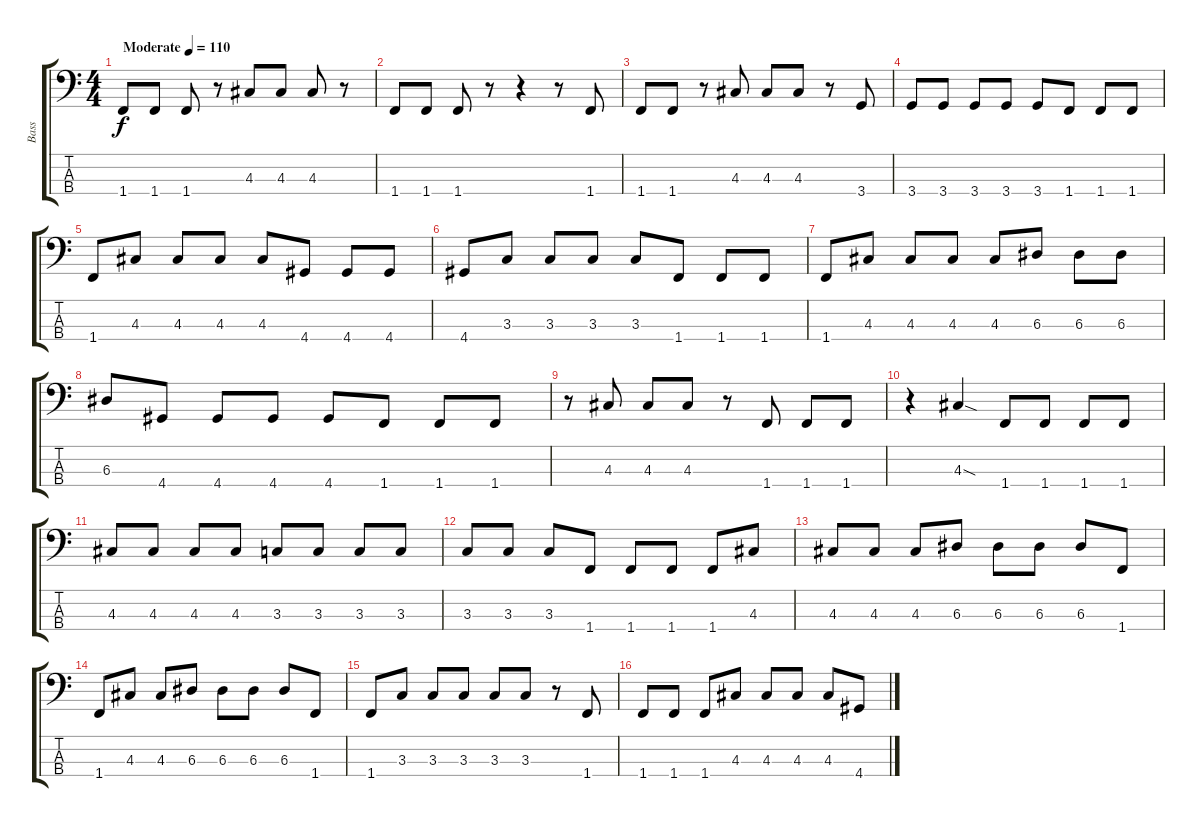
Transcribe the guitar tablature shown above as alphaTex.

\track ("Bass" "Bass") {instrument electricbassfinger}
\staff {score tabs}
\tuning (G2 D2 A1 E1) {hide}
\ts (4 4)
\tempo (110 "Moderate")
\clef f4
\ks c
1.4.8{dy f instrument electricbassfinger} 1.4.8 1.4.8 r.8 4.3.8 4.3.8 4.3.8 r.8 |
1.4.8 1.4.8 1.4.8 r.8 r.4 r.8 1.4.8 |
1.4.8 1.4.8 r.8 4.3.8 4.3.8 4.3.8 r.8 3.4.8 |
3.4.8 3.4.8 3.4.8 3.4.8 3.4.8 1.4.8 1.4.8 1.4.8 |
1.4.8 4.3.8 4.3.8 4.3.8 4.3.8 4.4.8 4.4.8 4.4.8 |
4.4.8 3.3.8 3.3.8 3.3.8 3.3.8 1.4.8 1.4.8 1.4.8 |
1.4.8 4.3.8 4.3.8 4.3.8 4.3.8 6.3.8 6.3.8 6.3.8 |
6.3.8 4.4.8 4.4.8 4.4.8 4.4.8 1.4.8 1.4.8 1.4.8 |
r.8 4.3.8 4.3.8 4.3.8 r.8 1.4.8 1.4.8 1.4.8 |
r.4 4.3{sod}.4 1.4.8 1.4.8 1.4.8 1.4.8 |
4.3.8 4.3.8 4.3.8 4.3.8 3.3.8 3.3.8 3.3.8 3.3.8 |
3.3.8 3.3.8 3.3.8 1.4.8 1.4.8 1.4.8 1.4.8 4.3.8 |
4.3.8 4.3.8 4.3.8 6.3.8 6.3.8 6.3.8 6.3.8 1.4.8 |
1.4.8 4.3.8 4.3.8 6.3.8 6.3.8 6.3.8 6.3.8 1.4.8 |
1.4.8 3.3.8 3.3.8 3.3.8 3.3.8 3.3.8 r.8 1.4.8 |
1.4.8 1.4.8 1.4.8 4.3.8 4.3.8 4.3.8 4.3.8 4.4.8
